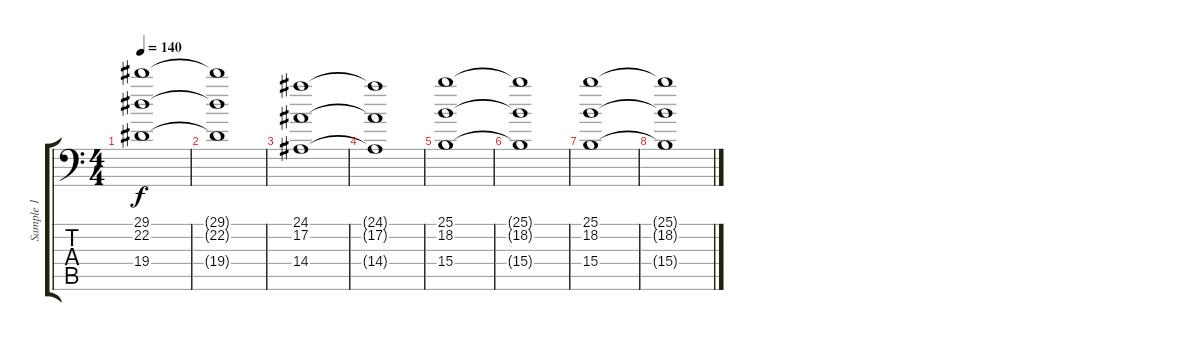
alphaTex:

\track ("Sample 1" "Sample 1") {instrument stringensemble1}
\staff {score tabs}
\tuning (Bb3 F3 Db3 Ab2 Eb2 Bb1) {hide}
\ts (4 4)
\tempo 140
\clef f4
\ks c
(29.1 22.2 19.4).1{dy f} |
(29.1{t} 22.2{t} 19.4{t}).1 |
(24.1 17.2 14.4).1 |
(24.1{t} 17.2{t} 14.4{t}).1 |
(25.1 18.2 15.4).1 |
(25.1{t} 18.2{t} 15.4{t}).1 |
(25.1 18.2 15.4).1 |
(25.1{t} 18.2{t} 15.4{t}).1
